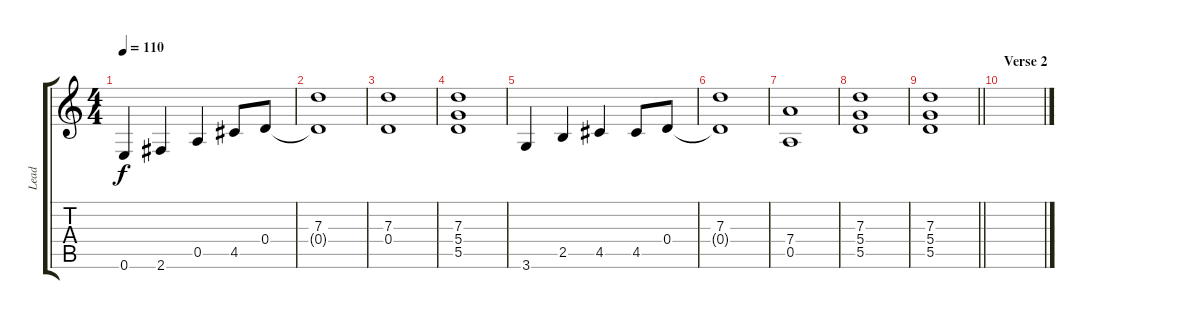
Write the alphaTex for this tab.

\track ("Lead" "Lead") {instrument distortionguitar}
\staff {score tabs}
\tuning (E4 B3 G3 D3 A2 E2) {hide}
\ts (4 4)
\tempo 110
\clef g2
\ks c
0.6.4{dy f} 2.6.4 0.5.4 4.5.8 0.4.8 |
(7.3 0.4{t}).1 |
(7.3 0.4).1 |
(7.3 5.4 5.5).1 |
3.6.4 2.5.4 4.5.4 4.5.8 0.4.8 |
(7.3 0.4{t}).1 |
(7.4 0.5).1 |
(7.3 5.4 5.5).1 |
\barLineRight lightlight
(7.3 5.4 5.5).1 |
\section ("" "Verse 2")
